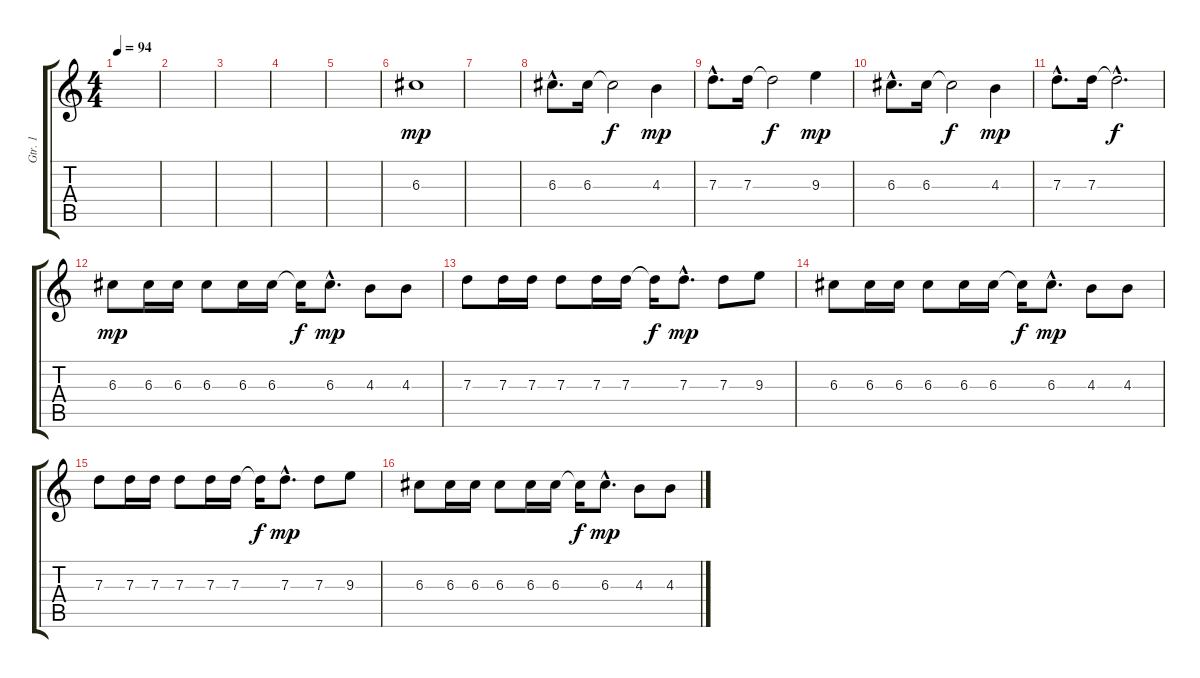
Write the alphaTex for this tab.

\track ("Gtr. 1" "Gtr. 1") {instrument electricguitarjazz}
\staff {score tabs}
\tuning (E4 B3 G3 D3 A2 E2) {hide}
\ts (4 4)
\tempo 94
\clef g2
\ks c
|
|
|
|
|
6.3.1{dy mp} |
|
6.3{hac}.8{d} 6.3.16 6.3{t}.2{dy f} 4.3.4{dy mp} |
7.3{hac}.8{d} 7.3.16 7.3{t}.2{dy f} 9.3.4{dy mp} |
6.3{hac}.8{d} 6.3.16 6.3{t}.2{dy f} 4.3.4{dy mp} |
7.3{hac}.8{d} 7.3.16 7.3{hac t}.2{d dy f} |
6.3.8{dy mp} 6.3.16 6.3.16 6.3.8 6.3.16 6.3.16 6.3{t}.16{dy f} 6.3{hac}.8{d dy mp} 4.3.8 4.3.8 |
7.3.8 7.3.16 7.3.16 7.3.8 7.3.16 7.3.16 7.3{t}.16{dy f} 7.3{hac}.8{d dy mp} 7.3.8 9.3.8 |
6.3.8 6.3.16 6.3.16 6.3.8 6.3.16 6.3.16 6.3{t}.16{dy f} 6.3{hac}.8{d dy mp} 4.3.8 4.3.8 |
7.3.8 7.3.16 7.3.16 7.3.8 7.3.16 7.3.16 7.3{t}.16{dy f} 7.3{hac}.8{d dy mp} 7.3.8 9.3.8 |
6.3.8 6.3.16 6.3.16 6.3.8 6.3.16 6.3.16 6.3{t}.16{dy f} 6.3{hac}.8{d dy mp} 4.3.8 4.3.8
